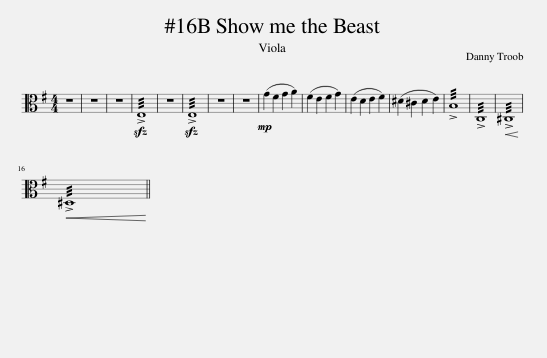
X:1
L:1/8
M:4/4
I:linebreak $
K:G
V:1 alto
V:1
 z8 | z8 | z8 |!sfz! !///!!>!E,8 | z8 | %5
!sfz! !///!!>!E,8 | z8 | z8 |!mp! (G2 F2 G2 A2) | (F2 E2 F2 G2) | %10
 (E2 D2 E2 F2) | (^D2 ^C2 D2 E2) | !///!!>!B,8 | !///!!>!C,8 |!<(! !///!!>!^C,8!<)! |$ %15
!<(! !///!!>!^D,8!<)! || %16
